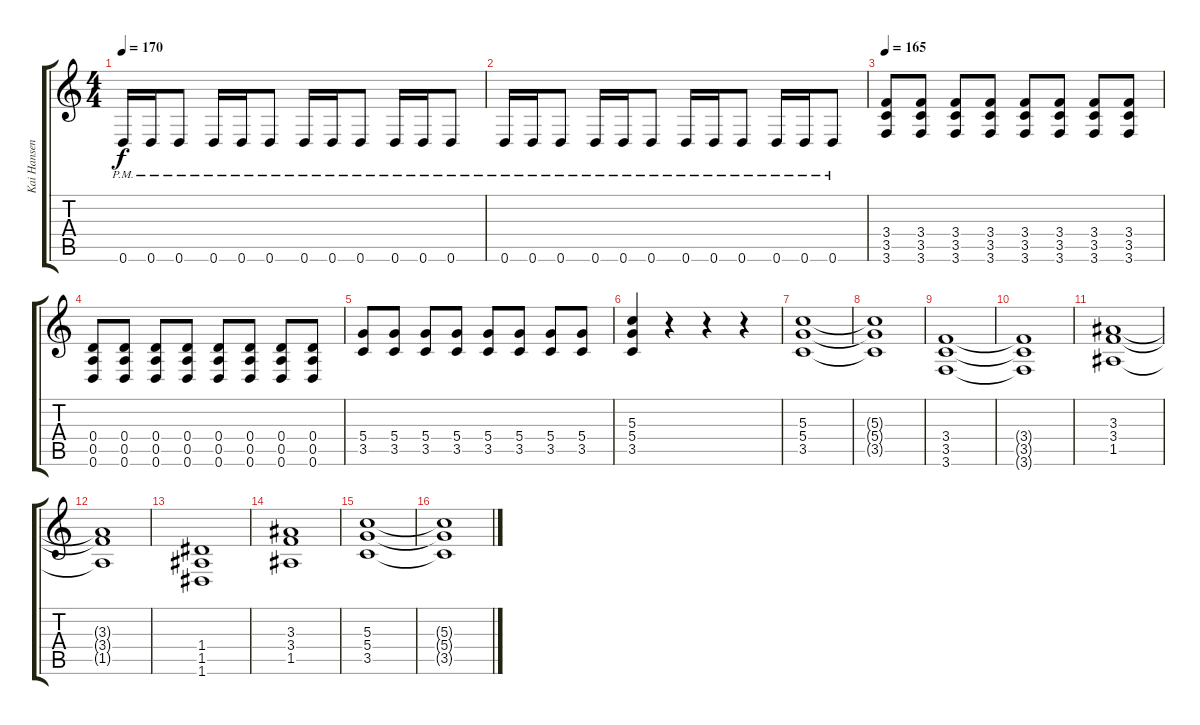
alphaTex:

\track ("Kai Hansen" "Kai Hansen") {instrument electricguitarjazz}
\staff {score tabs}
\tuning (E4 B3 G3 D3 A2 D2) {hide}
\ts (4 4)
\tempo 170
\clef g2
\ks c
0.6{pm}.16{dy f} 0.6{pm}.16 0.6{pm}.8 0.6{pm}.16 0.6{pm}.16 0.6{pm}.8 0.6{pm}.16 0.6{pm}.16 0.6{pm}.8 0.6{pm}.16 0.6{pm}.16 0.6{pm}.8 |
0.6{pm}.16 0.6{pm}.16 0.6{pm}.8 0.6{pm}.16 0.6{pm}.16 0.6{pm}.8 0.6{pm}.16 0.6{pm}.16 0.6{pm}.8 0.6{pm}.16 0.6{pm}.16 0.6{pm}.8 |
\tempo 165
(3.4 3.5 3.6).8 (3.4 3.5 3.6).8 (3.4 3.5 3.6).8 (3.4 3.5 3.6).8 (3.4 3.5 3.6).8 (3.4 3.5 3.6).8 (3.4 3.5 3.6).8 (3.4 3.5 3.6).8 |
(0.4 0.5 0.6).8 (0.4 0.5 0.6).8 (0.4 0.5 0.6).8 (0.4 0.5 0.6).8 (0.4 0.5 0.6).8 (0.4 0.5 0.6).8 (0.4 0.5 0.6).8 (0.4 0.5 0.6).8 |
(5.4 3.5).8 (5.4 3.5).8 (5.4 3.5).8 (5.4 3.5).8 (5.4 3.5).8 (5.4 3.5).8 (5.4 3.5).8 (5.4 3.5).8 |
(5.3 5.4 3.5).4 r.4 r.4 r.4 |
(5.3 5.4 3.5).1 |
(5.3{t} 5.4{t} 3.5{t}).1 |
(3.4 3.5 3.6).1 |
(3.4{t} 3.5{t} 3.6{t}).1 |
(3.3 3.4 1.5).1 |
(3.3{t} 3.4{t} 1.5{t}).1 |
(1.4 1.5 1.6).1 |
(3.3 3.4 1.5).1 |
(5.3 5.4 3.5).1 |
(5.3{t} 5.4{t} 3.5{t}).1
